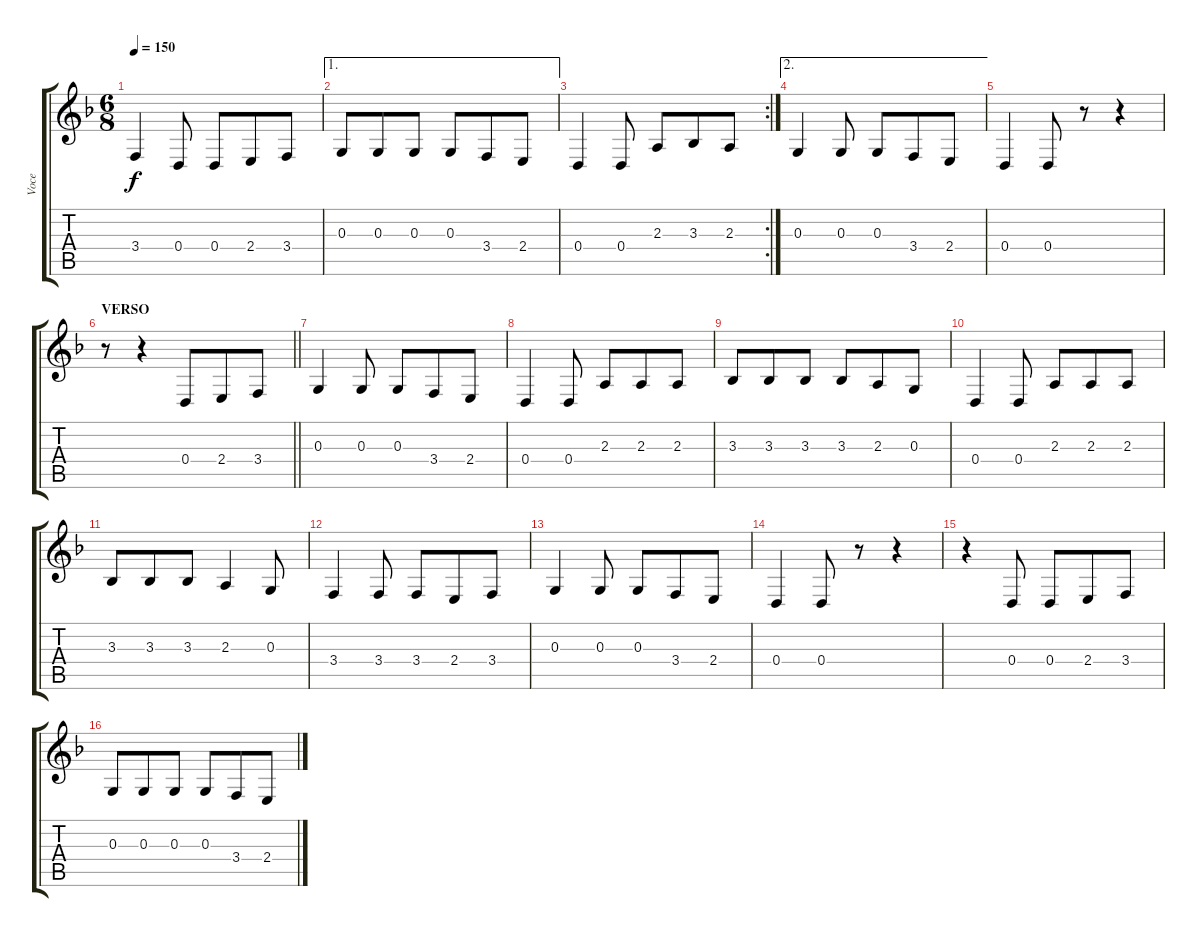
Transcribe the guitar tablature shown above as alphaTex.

\track ("Voce" "Voce") {instrument oboe}
\staff {score tabs}
\tuning (E4 B3 G3 D3 A2 E2) {hide}
\ts (6 8)
\tempo 150
\clef g2
\ks f
3.4.4{dy f} 0.4.8 0.4.8 2.4.8 3.4.8 |
\ae 1
0.3.8 0.3.8 0.3.8 0.3.8 3.4.8 2.4.8 |
\rc 2
0.4.4 0.4.8 2.3.8 3.3.8 2.3.8 |
\ae 2
0.3.4 0.3.8 0.3.8 3.4.8 2.4.8 |
0.4.4 0.4.8 r.8 r.4 |
\section ("" "VERSO")
\barLineRight lightlight
r.8 r.4 0.4.8 2.4.8 3.4.8 |
0.3.4 0.3.8 0.3.8 3.4.8 2.4.8 |
0.4.4 0.4.8 2.3.8 2.3.8 2.3.8 |
3.3.8 3.3.8 3.3.8 3.3.8 2.3.8 0.3.8 |
0.4.4 0.4.8 2.3.8 2.3.8 2.3.8 |
3.3.8 3.3.8 3.3.8 2.3.4 0.3.8 |
3.4.4 3.4.8 3.4.8 2.4.8 3.4.8 |
0.3.4 0.3.8 0.3.8 3.4.8 2.4.8 |
0.4.4 0.4.8 r.8 r.4 |
r.4 0.4.8 0.4.8 2.4.8 3.4.8 |
0.3.8 0.3.8 0.3.8 0.3.8 3.4.8 2.4.8
